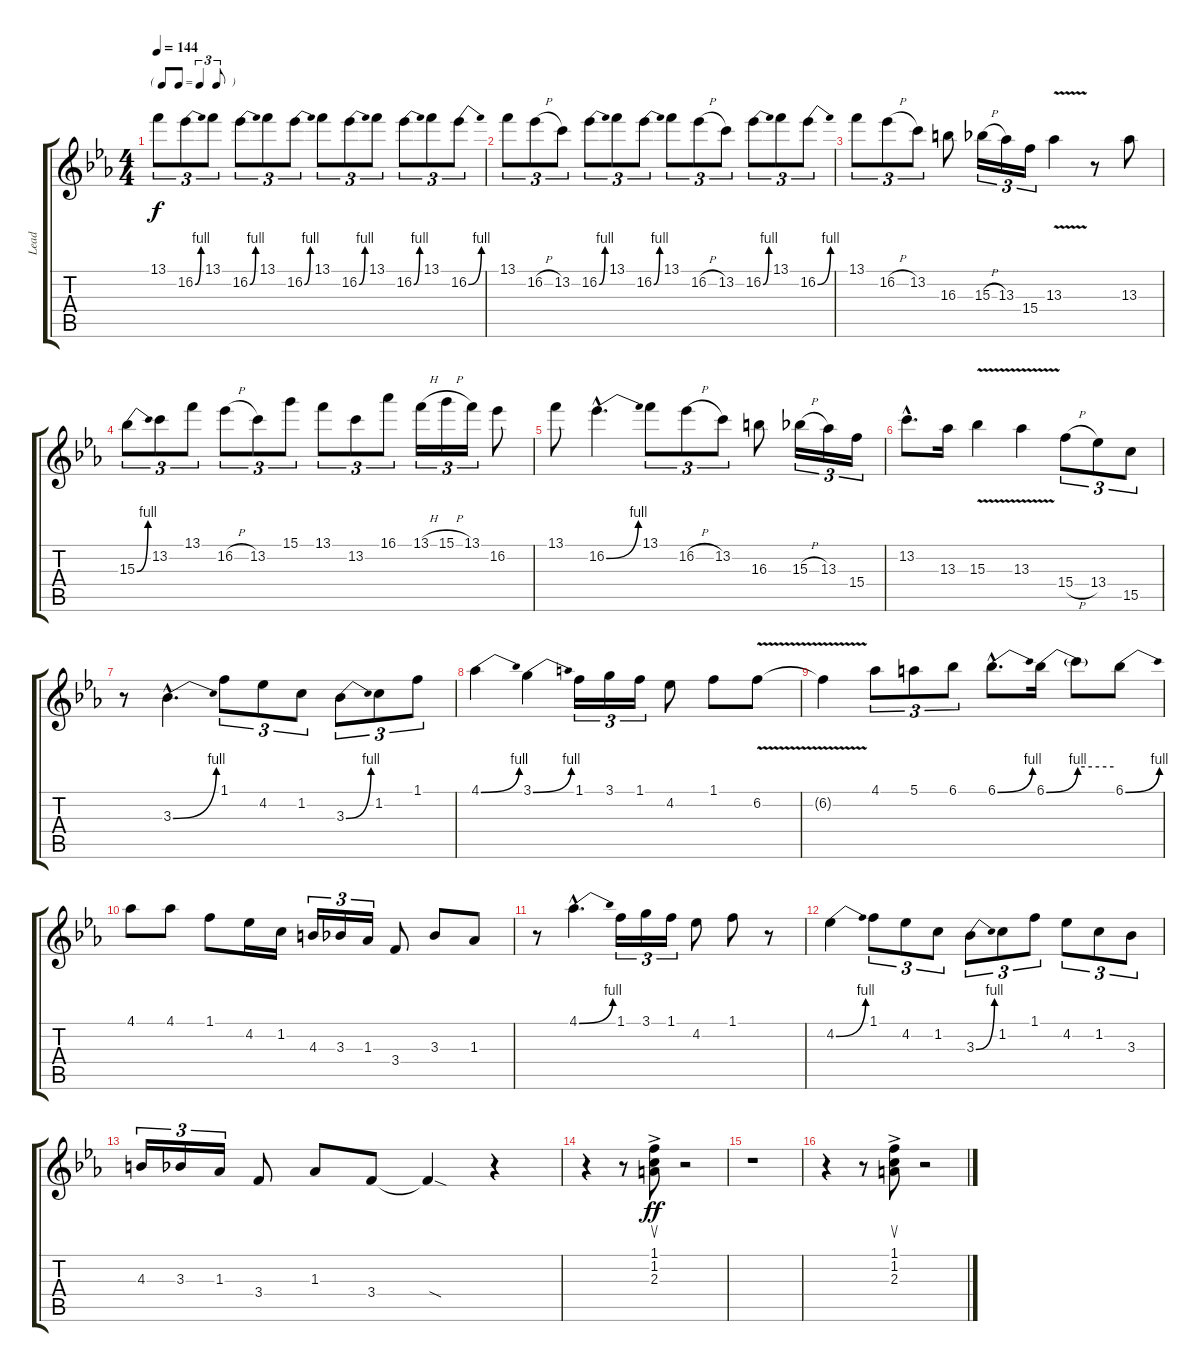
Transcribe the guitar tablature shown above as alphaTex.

\track ("Lead" "Lead") {instrument overdrivenguitar}
\staff {score tabs}
\tuning (E4 B3 G3 D3 A2 E2) {hide}
\ts (4 4)
\tf triplet8th
\tempo 144
\clef g2
\ks eb
13.1.8{tu (3 2) dy f} 16.2{be (bend 0 0 60 4)}.8{tu (3 2)} 13.1.8{tu (3 2)} 16.2{be (bend 0 0 60 4)}.8{tu (3 2)} 13.1.8{tu (3 2)} 16.2{be (bend 0 0 60 4)}.8{tu (3 2)} 13.1.8{tu (3 2)} 16.2{be (bend 0 0 60 4)}.8{tu (3 2)} 13.1.8{tu (3 2)} 16.2{be (bend 0 0 60 4)}.8{tu (3 2)} 13.1.8{tu (3 2)} 16.2{be (bend 0 0 60 4)}.8{tu (3 2)} |
13.1.8{tu (3 2)} 16.2{h}.8{tu (3 2)} 13.2.8{tu (3 2)} 16.2{be (bend 0 0 60 4)}.8{tu (3 2)} 13.1.8{tu (3 2)} 16.2{be (bend 0 0 60 4)}.8{tu (3 2)} 13.1.8{tu (3 2)} 16.2{h}.8{tu (3 2)} 13.2.8{tu (3 2)} 16.2{be (bend 0 0 60 4)}.8{tu (3 2)} 13.1.8{tu (3 2)} 16.2{be (bend 0 0 60 4)}.8{tu (3 2)} |
13.1.8{tu (3 2)} 16.2{h}.8{tu (3 2)} 13.2.8{tu (3 2)} 16.3.8 15.3{h}.16{tu (3 2)} 13.3.16{tu (3 2)} 15.4.16{tu (3 2)} 13.3{v}.4 r.8 13.3.8 |
15.3{be (bend 0 0 60 4)}.8{tu (3 2)} 13.2.8{tu (3 2)} 13.1.8{tu (3 2)} 16.2{h}.8{tu (3 2)} 13.2.8{tu (3 2)} 15.1.8{tu (3 2)} 13.1.8{tu (3 2)} 13.2.8{tu (3 2)} 16.1.8{tu (3 2)} 13.1{h}.16{tu (3 2)} 15.1{h}.16{tu (3 2)} 13.1.16{tu (3 2)} 16.2.8 |
13.1.8 16.2{be (bend 0 0 60 4) hac}.4{d} 13.1.8{tu (3 2)} 16.2{h}.8{tu (3 2)} 13.2.8{tu (3 2)} 16.3.8 15.3{h}.16{tu (3 2)} 13.3.16{tu (3 2)} 15.4.16{tu (3 2)} |
13.2{hac}.8{d} 13.3.16 15.3{v}.4 13.3{v}.4 15.4{h}.8{tu (3 2)} 13.4.8{tu (3 2)} 15.5.8{tu (3 2)} |
r.8 3.3{be (bend 0 0 60 4) hac}.4{d} 1.1.8{tu (3 2)} 4.2.8{tu (3 2)} 1.2.8{tu (3 2)} 3.3{be (bend 0 0 60 4)}.8{tu (3 2)} 1.2.8{tu (3 2)} 1.1.8{tu (3 2)} |
4.1{be (bend 0 0 60 4)}.4 3.1{be (bend 0 0 60 4)}.4 1.1.16{tu (3 2)} 3.1.16{tu (3 2)} 1.1.16{tu (3 2)} 4.2.8 1.1.8 6.2{v}.8 |
6.2{v t}.4 4.1.8{tu (3 2)} 5.1.8{tu (3 2)} 6.1.8{tu (3 2)} 6.1{be (bend 0 0 60 4) hac}.8{d} 6.1{be (bend 0 0 60 4)}.16 6.1{be (hold 0 4 60 4) t}.8 6.1{be (bend 0 0 60 4)}.8 |
4.1.8 4.1.8 1.1.8 4.2.16 1.2.16 4.3.16{tu (3 2)} 3.3.16{tu (3 2)} 1.3.16{tu (3 2)} 3.4.8 3.3.8 1.3.8 |
r.8 4.1{be (bend 0 0 60 4) hac}.4{d} 1.1.16{tu (3 2)} 3.1.16{tu (3 2)} 1.1.16{tu (3 2)} 4.2.8 1.1.8 r.8 |
4.2{be (bend 0 0 60 4)}.4 1.1.8{tu (3 2)} 4.2.8{tu (3 2)} 1.2.8{tu (3 2)} 3.3{be (bend 0 0 60 4)}.8{tu (3 2)} 1.2.8{tu (3 2)} 1.1.8{tu (3 2)} 4.2.8{tu (3 2)} 1.2.8{tu (3 2)} 3.3.8{tu (3 2)} |
4.3.16{tu (3 2)} 3.3.16{tu (3 2)} 1.3.16{tu (3 2)} 3.4.8 1.3.8 3.4.8 3.4{sod t}.4 r.4 |
r.4 r.8 (1.1{ac} 1.2{ac} 2.3{ac}).8{su dy ff} r.2 |
r.1 |
r.4 r.8 (1.1{ac} 1.2{ac} 2.3{ac}).8{su} r.2
